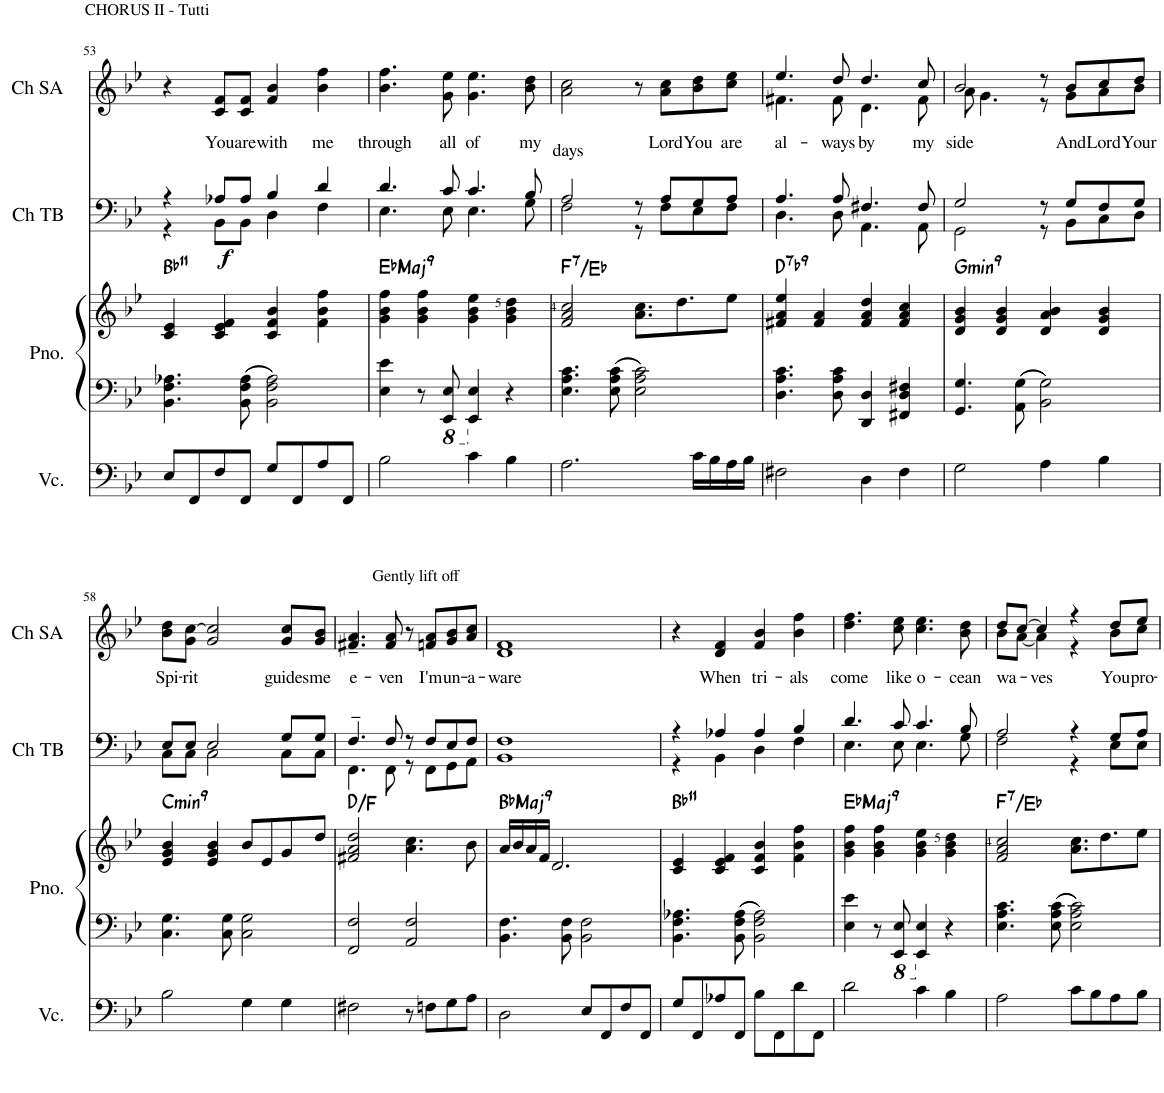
**kern	**kern	**kern	**harte	**kern	**dynam	**kern	**text
*part4	*part3	*part3	*part3	*part2	*part2	*part1	*part1
*staff5	*staff4	*staff3	*	*staff2	*staff2	*staff1	*staff1
*I"Violoncello	*I"Piano	*	*	*I"Choir TB	*	*I"Choir SA	*
*I'Vc.	*I'Pno.	*	*	*I'Ch TB	*	*I'Ch SA	*
!!LO:PB:g=z
*clefF4	*clefF4	*clefG2	*	*clefF4	*	*clefG2	*
*k[b-e-]	*k[b-e-]	*k[b-e-]	*	*k[b-e-]	*	*k[b-e-]	*
*M4/4	*M4/4	*M4/4	*	*M4/4	*	*M4/4	*
=53	=53	=53	=53	=53	=53	=53	=53
*	*	*	*	*^	*	*	*
!	!	!	!LO:H:kt=11	!	!	!	!	!
8E-/L	4.BB-\ 4.F\ 4.A-X\	4c/ 4e-/	Bb:9(11)	4r	4r	.	4r	.
8FF/	.	.	.	.	.	.	.	.
!	!	!	!	!	!	!LO:DY:b	!	!LO:LY:b
8F/	.	4c/ 4e-/ 4f/	.	8A-X/L	8BB-\L	f	8c/ 8f/L	You
!	!	!	!	!	!	!	!	!LO:LY:b
8FF/J	8BB-\ 8F\ 8A-\	.	.	8A-/J	8BB-\J	.	8c/ 8f/J	are
!	!	!	!	!	!	!	!	!LO:LY:b
8G/L	2BB-\ 2F\ 2A-\	4c/ 4f/ 4b-/	.	4B-/	4D\	.	4f/ 4b-/	with
8FF/	.	.	.	.	.	.	.	.
!	!	!	!	!	!	!	!	!LO:LY:b
8A/	.	4f\ 4b-\ 4ff\	.	4d/	4F\	.	4b-\ 4ff\	me
8FF/J	.	.	.	.	.	.	.	.
=54	=54	=54	=54	=54	=54	=54	=54	=54
!	!	!	!LO:H:kt=Maj9	!	!	!	!	!LO:LY:b
2B-\	4E-\ 4e-\	4g\ 4b-\ 4ff\	Eb:maj9	4.d/	4.E-\	.	4.b-\ 4.ff\	through
.	8r	4g\ 4b-\ 4ff\	.	.	.	.	.	.
*	*8ba	*	*	*	*	*	*	*
!	!	!	!	!	!	!	!	!LO:LY:b
.	8EEE-/ 8EE-/	.	.	8c/	8E-\	.	8g\ 8ee-\	all
*	*X8ba	*	*	*	*	*	*	*
!	!	!	!	!	!	!	!	!LO:LY:b
4c\	4EE-/ 4E-/	4g\ 4b-\ 4ee-\	.	4.c/	4.E-\	.	4.g\ 4.ee-\	of
4B-\	4r	4g\ 4b-\ 4dd\	.	.	.	.	.	.
!	!	!	!	!	!	!	!	!LO:LY:b
.	.	.	.	8B-/	8G\	.	8b-\ 8dd\	my
=55	=55	=55	=55	=55	=55	=55	=55	=55
!	!	!	!LO:H:kt=7	!	!	!	!	!LO:LY:b
2.A\	4.E-\ 4.A\ 4.c\	2f/ 2a/ 2cc/	F:7/b7	2A/	2F\	.	2a\ 2cc\	days
.	8E-\ 8A\ 8c\	.	.	.	.	.	.	.
.	2E-\ 2A\ 2c\	8.a\ 8.cc\L	.	8r	8r	.	8r	.
!	!	!	!	!	!	!	!	!LO:LY:b
.	.	.	.	8A/L	8F\L	.	8a\ 8cc\L	Lord
.	.	8.dd\	.	.	.	.	.	.
!	!	!	!	!	!	!	!	!LO:LY:b
16c\LL	.	.	.	8G/	8E-\	.	8b-\ 8dd\	You
16B-\	.	.	.	.	.	.	.	.
!	!	!	!	!	!	!	!	!LO:LY:b
16A\	.	8ee-\J	.	8A/J	8F\J	.	8cc\ 8ee-\J	are
16B-\JJ	.	.	.	.	.	.	.	.
=56	=56	=56	=56	=56	=56	=56	=56	=56
!	!	!	!LO:H:kt=7	!	!	!	!	!LO:LY:b
*	*	*	*	*	*	*	*^	*
2F#X\	4.D\ 4.A\ 4.c\	4f#X/ 4a/ 4ee-/	D:7(b9)	4.A/	4.D\	.	4.ee-/	4.f#X\	al-
.	.	4f#/ 4a/	.	.	.	.	.	.	.
!	!	!	!	!	!	!	!	!	!LO:LY:b
.	8D\ 8A\ 8c\	.	.	8A/	8D\	.	8dd/	8f#\	-ways
!	!	!	!	!	!	!	!	!	!LO:LY:b
4D\	4DD/ 4D/	4f#/ 4a/ 4dd/	.	4.F#X/	4.AA\	.	4.dd/	4.d\	by
4F#\	4FF#X/ 4D/ 4F#X/	4f#/ 4a/ 4cc/	.	.	.	.	.	.	.
!	!	!	!	!	!	!	!	!	!LO:LY:b
.	.	.	.	8F#/	8AA\	.	8cc/	8f#\	my
=57	=57	=57	=57	=57	=57	=57	=57	=57	=57
!	!	!	!LO:H:kt=min9	!	!	!	!	!	!LO:LY:b
2G\	4.GG/ 4.G/	4d/ 4g/ 4b-/	G:min9	2G/	2GG\	.	2b-/	8a\	side
.	.	.	.	.	.	.	.	4.g\	.
.	.	4d/ 4g/ 4b-/	.	.	.	.	.	.	.
.	8AA\ 8G\	.	.	.	.	.	.	.	.
4A\	2BB-\ 2G\	4d/ 4a/ 4b-/	.	8r	8r	.	8r	8r	.
!	!	!	!	!	!	!	!	!	!LO:LY:b
.	.	.	.	8G/L	8BB-\L	.	8b-/L	8g\L	And
!	!	!	!	!	!	!	!	!	!LO:LY:b
4B-\	.	4d/ 4g/ 4b-/	.	8F/	8C\	.	8cc/	8a\	Lord
!	!	!	!	!	!	!	!	!	!LO:LY:b
.	.	.	.	8G/J	8D\J	.	8dd/J	8b-\J	Your
!!LO:LB:g=z
=58	=58	=58	=58	=58	=58	=58	=58	=58	=58
!	!	!	!LO:H:kt=min9	!	!	!	!	!	!LO:LY:b
*	*	*	*	*	*	*	*v	*v	*
2B-\	4.C\ 4.G\	4e-/ 4g/ 4b-/	C:min9	8E-/L	8C\L	.	8b-\ 8dd\L	Spi-
!	!	!	!	!	!	!	!	!LO:LY:b
.	.	.	.	8E-/J	8C\J	.	8g\ [8cc\J	-rit
.	.	4e-/ 4g/ 4b-/	.	2E-/	2C\	.	2g/ 2cc/]	.
.	8C\ 8G\	.	.	.	.	.	.	.
4G\	2C\ 2G\	8b-/L	.	.	.	.	.	.
.	.	8e-/	.	.	.	.	.	.
!	!	!	!	!	!	!	!	!LO:LY:b
4G\	.	8g/	.	8G/L	8C\L	.	8g/ 8cc/L	guides
!	!	!	!	!	!	!	!	!LO:LY:b
.	.	8dd/J	.	8G/J	8C\J	.	8g/ 8b-/J	me
=59	=59	=59	=59	=59	=59	=59	=59	=59
!	!	!	!	!	!	!	!	!LO:LY:b
2F#X\	2FF/ 2F/	2f#X/ 2a/ 2dd/	D:maj/b3	4.F~/	4.FF\	.	4.f#X/~ 4.a/~	e-
!	!	!	!	!	!	!	!LO:TX:a:t=Gently lift off	!
!	!	!	!	!	!	!	!	!LO:LY:b
.	.	.	.	8F/	8FF\	.	8f#/ 8a/	-ven
8r	2AA/ 2F/	4.a\ 4.cc\	.	8r	8r	.	8r	.
!	!	!	!	!	!	!	!	!LO:LY:b
8Fn\L	.	.	.	8F/L	8FF\L	.	8fn/ 8a/L	I'm
!	!	!	!	!	!	!	!	!LO:LY:b
8G\	.	.	.	8E-/	8GG\	.	8g/ 8b-/	un-
!	!	!	!	!	!	!	!	!LO:LY:b
8A\J	.	8b-\	.	8F/J	8AA\J	.	8a/ 8cc/J	-a-
=60	=60	=60	=60	=60	=60	=60	=60	=60
!	!	!	!LO:H:kt=Maj9	!	!	!	!	!LO:LY:b
*	*	*	*	*v	*v	*	*	*
2D\	4.BB-\ 4.F\	16a/LL	Bb:maj9	1BB- 1F	.	1d 1f	-ware
.	.	16b-/	.	.	.	.	.
.	.	16a/	.	.	.	.	.
.	.	16f/JJ	.	.	.	.	.
.	.	2.d/	.	.	.	.	.
.	8BB-\ 8F\	.	.	.	.	.	.
8E-/L	2BB-\ 2F\	.	.	.	.	.	.
8FF/	.	.	.	.	.	.	.
8F/	.	.	.	.	.	.	.
8FF/J	.	.	.	.	.	.	.
=61	=61	=61	=61	=61	=61	=61	=61
*	*	*	*	*^	*	*	*
!	!	!	!LO:H:kt=11	!	!	!	!	!
8G/L	4.BB-\ 4.F\ 4.A-X\	4c/ 4e-/	Bb:9(11)	4r	4r	.	4r	.
8FF/	.	.	.	.	.	.	.	.
!	!	!	!	!	!	!	!	!LO:LY:b
8A-X/	.	4c/ 4e-/ 4f/	.	4A-X/	4BB-\	.	4d/ 4f/	When
8FF/J	8BB-\ 8F\ 8A-\	.	.	.	.	.	.	.
!	!	!	!	!	!	!	!	!LO:LY:b
8B-\L	2BB-\ 2F\ 2A-\	4c/ 4f/ 4b-/	.	4A-/	4D\	.	4f/ 4b-/	tri-
8FF\	.	.	.	.	.	.	.	.
!	!	!	!	!	!	!	!	!LO:LY:b
8d\	.	4f\ 4b-\ 4ff\	.	4B-/	4F\	.	4b-\ 4ff\	-als
8FF\J	.	.	.	.	.	.	.	.
=62	=62	=62	=62	=62	=62	=62	=62	=62
!	!	!	!LO:H:kt=Maj9	!	!	!	!	!LO:LY:b
2d\	4E-\ 4e-\	4g\ 4b-\ 4ff\	Eb:maj9	4.d/	4.E-\	.	4.dd\ 4.ff\	come
.	8r	4g\ 4b-\ 4ff\	.	.	.	.	.	.
*	*8ba	*	*	*	*	*	*	*
!	!	!	!	!	!	!	!	!LO:LY:b
.	8EEE-/ 8EE-/	.	.	8c/	8E-\	.	8cc\ 8ee-\	like
*	*X8ba	*	*	*	*	*	*	*
!	!	!	!	!	!	!	!	!LO:LY:b
4c\	4EE-/ 4E-/	4g\ 4b-\ 4ee-\	.	4.c/	4.E-\	.	4.cc\ 4.ee-\	o-
4B-\	4r	4g\ 4b-\ 4dd\	.	.	.	.	.	.
!	!	!	!	!	!	!	!	!LO:LY:b
.	.	.	.	8B-/	8G\	.	8b-\ 8dd\	-cean
=63	=63	=63	=63	=63	=63	=63	=63	=63
!	!	!	!LO:H:kt=7	!	!	!	!	!LO:LY:b
*	*	*	*	*	*	*	*^	*
2A\	4.E-\ 4.A\ 4.c\	2f/ 2a/ 2cc/	F:7/b7	2A/	2F\	.	8dd/L	8b-\L	wa-
.	.	.	.	.	.	.	[8cc/J	[8a\J	.
!	!	!	!	!	!	!	!	!	!LO:LY:b
.	.	.	.	.	.	.	4cc/]	4a\]	-ves
.	8E-\ 8A\ 8c\	.	.	.	.	.	.	.	.
8c\L	2E-\ 2A\ 2c\	8.a\ 8.cc\L	.	4r	4r	.	4r	4r	.
8B-\	.	.	.	.	.	.	.	.	.
.	.	8.dd\	.	.	.	.	.	.	.
!	!	!	!	!	!	!	!	!	!LO:LY:b
8A\	.	.	.	8G/L	8E-\L	.	8dd/L	8b-\L	You
!	!	!	!	!	!	!	!	!	!LO:LY:b
8B-\J	.	8ee-\J	.	8A/J	8E-\J	.	8ee-/J	8cc\J	pro-
*	*	*	*	*v	*v	*	*	*	*
*	*	*	*	*	*	*v	*v	*
=	=	=	=	=	=	=	=
*-	*-	*-	*-	*-	*-	*-	*-
